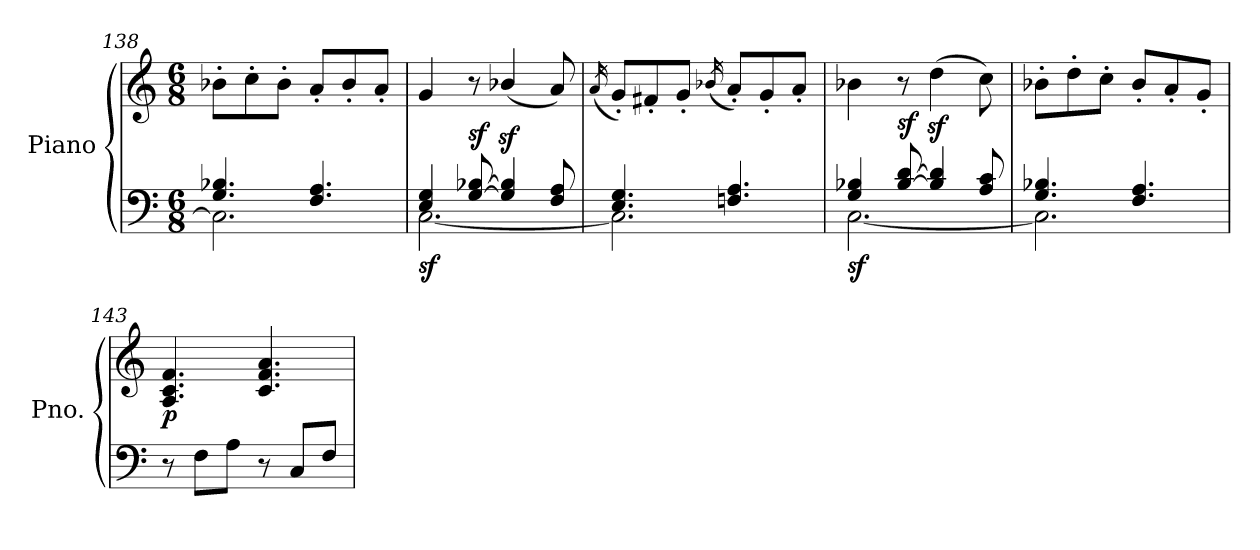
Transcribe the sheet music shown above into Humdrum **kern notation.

**kern	**kern	**dynam
*part1	*part1	*part1
*staff2	*staff1	*staff1/2
*I"Piano	*	*
*I'Pno.	*	*
*clefF4	*clefG2	*
*k[]	*k[]	*
*C:	*C:	*
*M6/8	*M6/8	*
=138	=138	=138
*^	*	*
4.G/ 4.B-X/	2.C\]	8b-X'\L	.
.	.	8cc'\	.
.	.	8b-'\J	.
4.F/ 4.A/	.	8a'/L	.
.	.	8b-'/	.
.	.	8a'/J	.
=139	=139	=139	=139
!	!	!	!LO:DY:b=2
4E/ 4G/	[2.C\	4g/	sf
!	!	!	!LO:DY:a=2
[8G/ [8B-X/	.	8r	sf
4G/] 4B-/]	.	(4b-Xz>/	.
8F/ 8A/	.	8a/)	.
=140	=140	=140	=140
.	.	(16qa/	.
4.E/ 4.G/	2.C\]	8g'/L)	.
.	.	8f#X'/	.
.	.	8g'/J	.
.	.	(16qb-X/	.
4.Fn/ 4.A/	.	8a'/L)	.
.	.	8g'/	.
.	.	8a'/J	.
!!LO:PB:g=z
=141	=141	=141	=141
!	!	!	!LO:DY:b=2
4G/ 4B-X/	[2.C\	4b-X\	sf
!	!	!	!LO:DY:a=2
[8B-/ [8d/	.	8r	sf
4B-/] 4d/]	.	(4ddz>\	.
8A/ 8c/	.	8cc\)	.
=142	=142	=142	=142
4.G/ 4.B-X/	2.C\]	8b-X'\L	.
.	.	8dd'\	.
.	.	8cc'\J	.
4.F/ 4.A/	.	8b-'/L	.
.	.	8a'/	.
.	.	8g'/J	.
*v	*v	*	*
=143	=143	=143
!	!	!LO:DY:b
8r	4.A/ 4.c/ 4.f/	p
8F\L	.	.
8A\J	.	.
8r	4.c/ 4.f/ 4.a/	.
8C/L	.	.
8F/J	.	.
=	=	=
*-	*-	*-
